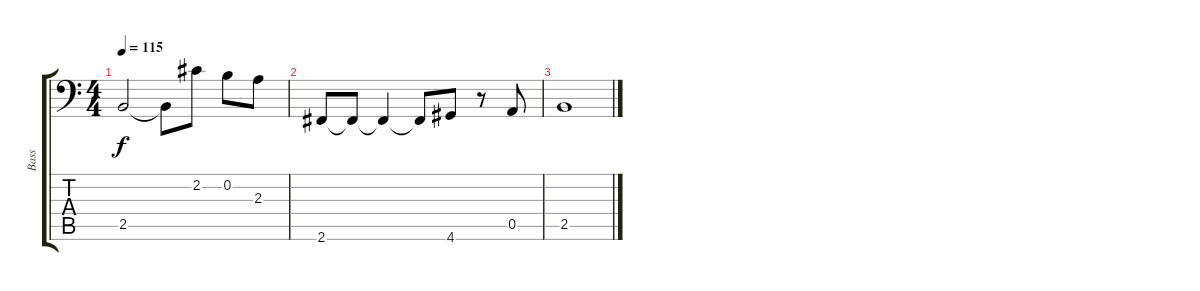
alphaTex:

\track ("Bass" "Bass") {instrument slapbass1}
\staff {score tabs}
\tuning (E3 B2 G2 D2 A1 E1) {hide}
\ts (4 4)
\tempo 115
\clef f4
\ks c
2.5.2{dy f} 2.5{t}.8 2.2.8 0.2.8 2.3.8 |
2.6.8 2.6{t}.8 2.6{t}.4 2.6{t}.8 4.6.8 r.8 0.5.8 |
2.5.1
